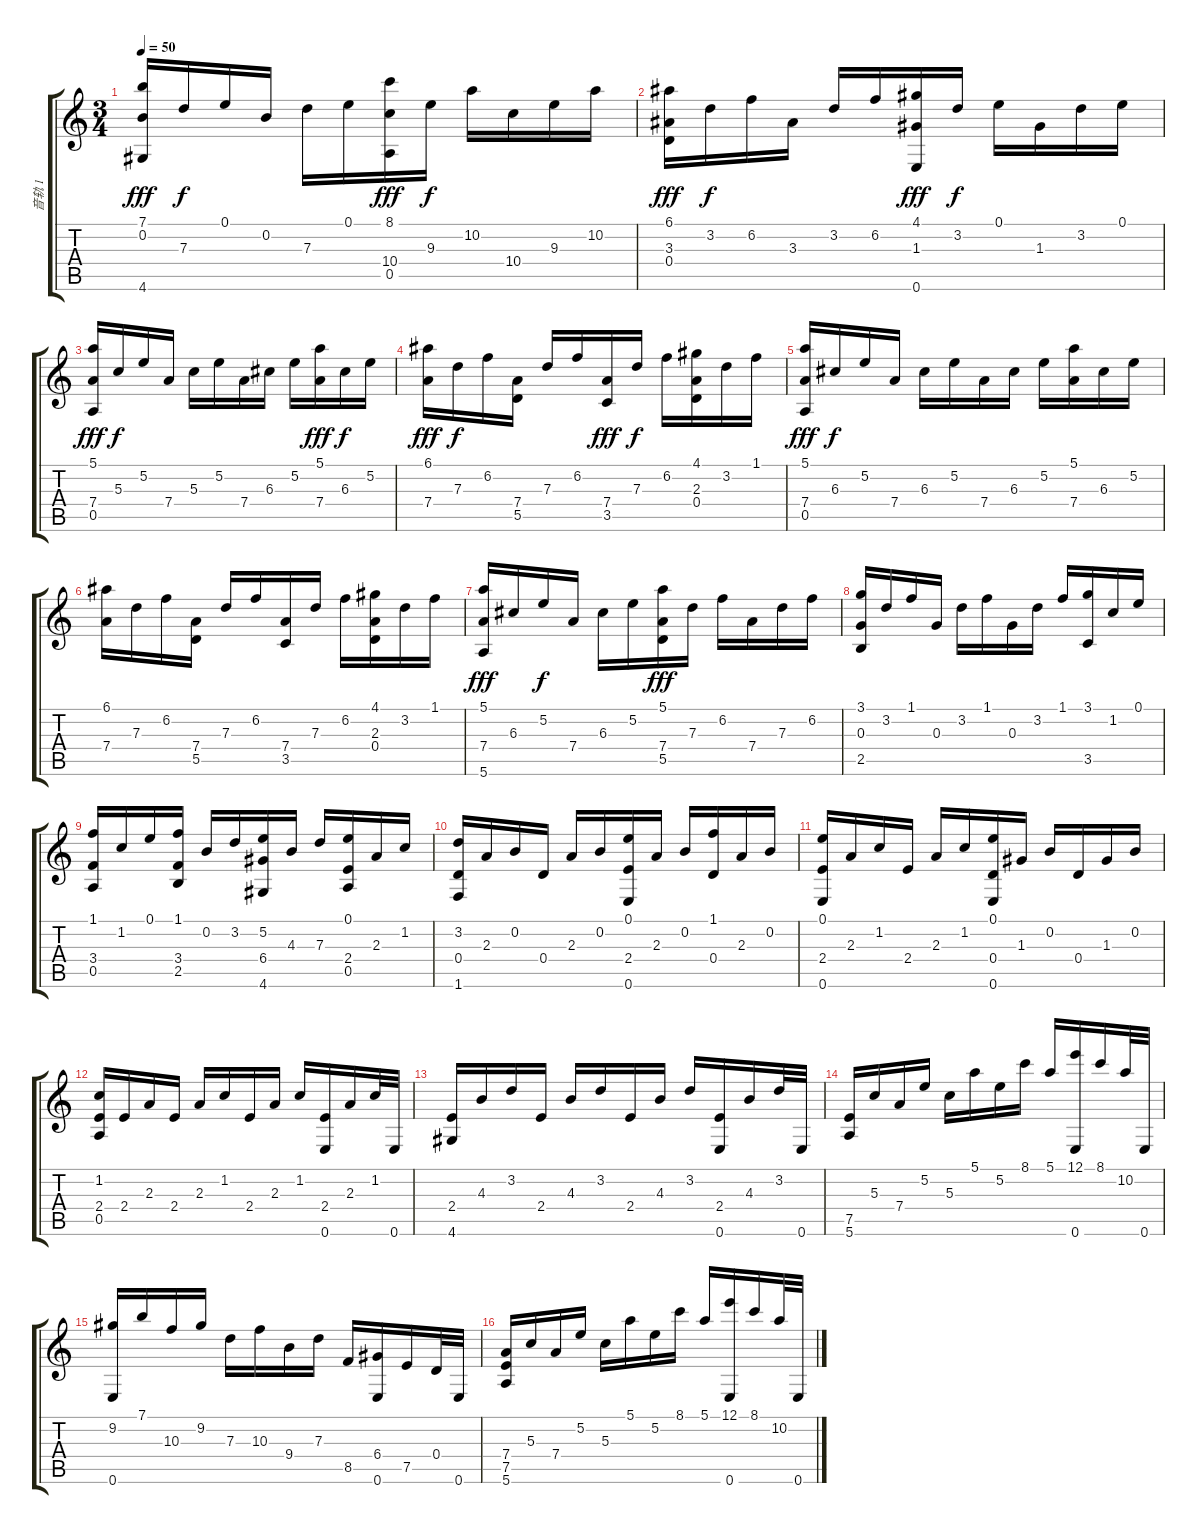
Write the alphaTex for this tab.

\track ("音轨 1" "音轨 1") {instrument acousticguitarnylon}
\staff {score tabs}
\tuning (E4 B3 G3 D3 A2 E2) {hide}
\ts (3 4)
\tempo 50
\clef g2
\ks c
(7.1 0.2 4.6).16{dy fff} 7.3.16{dy f} 0.1.16 0.2.16 7.3.16 0.1.16 (8.1 10.4 0.5).16{dy fff} 9.3.16{dy f} 10.2.16 10.4.16 9.3.16 10.2.16 |
(6.1 3.3 0.4).16{dy fff} 3.2.16{dy f} 6.2.16 3.3.16 3.2.16 6.2.16 (4.1 1.3 0.6).16{dy fff} 3.2.16{dy f} 0.1.16 1.3.16 3.2.16 0.1.16 |
(5.1 7.4 0.5).16{dy fff} 5.3.16{dy f} 5.2.16 7.4.16 5.3.16 5.2.16 7.4.16 6.3.16 5.2.16 (5.1 7.4).16{dy fff} 6.3.16{dy f} 5.2.16 |
(6.1 7.4).16{dy fff} 7.3.16{dy f} 6.2.16 (7.4 5.5).16 7.3.16 6.2.16 (7.4 3.5).16{dy fff} 7.3.16{dy f} 6.2.16 (4.1 2.3 0.4).16 3.2.16 1.1.16 |
(5.1 7.4 0.5).16{dy fff} 6.3.16{dy f} 5.2.16 7.4.16 6.3.16 5.2.16 7.4.16 6.3.16 5.2.16 (5.1 7.4).16 6.3.16 5.2.16 |
(6.1 7.4).16 7.3.16 6.2.16 (7.4 5.5).16 7.3.16 6.2.16 (7.4 3.5).16 7.3.16 6.2.16 (4.1 2.3 0.4).16 3.2.16 1.1.16 |
(5.1 7.4 5.6).16{dy fff} 6.3.16 5.2.16{dy f} 7.4.16 6.3.16 5.2.16 (5.1 7.4 5.5).16{dy fff} 7.3.16 6.2.16 7.4.16 7.3.16 6.2.16 |
(3.1 0.3 2.5).16 3.2.16 1.1.16 0.3.16 3.2.16 1.1.16 0.3.16 3.2.16 1.1.16 (3.1 3.5).16 1.2.16 0.1.16 |
(1.1 3.4 0.5).16 1.2.16 0.1.16 (1.1 3.4 2.5).16 0.2.16 3.2.16 (5.2 6.4 4.6).16 4.3.16 7.3.16 (0.1 2.4 0.5).16 2.3.16 1.2.16 |
(3.2 0.4 1.6).16 2.3.16 0.2.16 0.4.16 2.3.16 0.2.16 (0.1 2.4 0.6).16 2.3.16 0.2.16 (1.1 0.4).16 2.3.16 0.2.16 |
(0.1 2.4 0.6).16 2.3.16 1.2.16 2.4.16 2.3.16 1.2.16 (0.1 0.4 0.6).16 1.3.16 0.2.16 0.4.16 1.3.16 0.2.16 |
(1.2 2.4 0.5).16 2.4.16 2.3.16 2.4.16 2.3.16 1.2.16 2.4.16 2.3.16 1.2.16 (2.4 0.6).16 2.3.16 1.2.32 0.6.32 |
(2.4 4.6).16 4.3.16 3.2.16 2.4.16 4.3.16 3.2.16 2.4.16 4.3.16 3.2.16 (2.4 0.6).16 4.3.16 3.2.32 0.6.32 |
(7.5 5.6).16 5.3.16 7.4.16 5.2.16 5.3.16 5.1.16 5.2.16 8.1.16 5.1.16 (12.1 0.6).16 8.1.16 10.2.32 0.6.32 |
(9.2 0.6).16 7.1.16 10.3.16 9.2.16 7.3.16 10.3.16 9.4.16 7.3.16 8.5.16 (6.4 0.6).16 7.5.16 0.4.32 0.6.32 |
(7.4 7.5 5.6).16 5.3.16 7.4.16 5.2.16 5.3.16 5.1.16 5.2.16 8.1.16 5.1.16 (12.1 0.6).16 8.1.16 10.2.32 0.6.32
